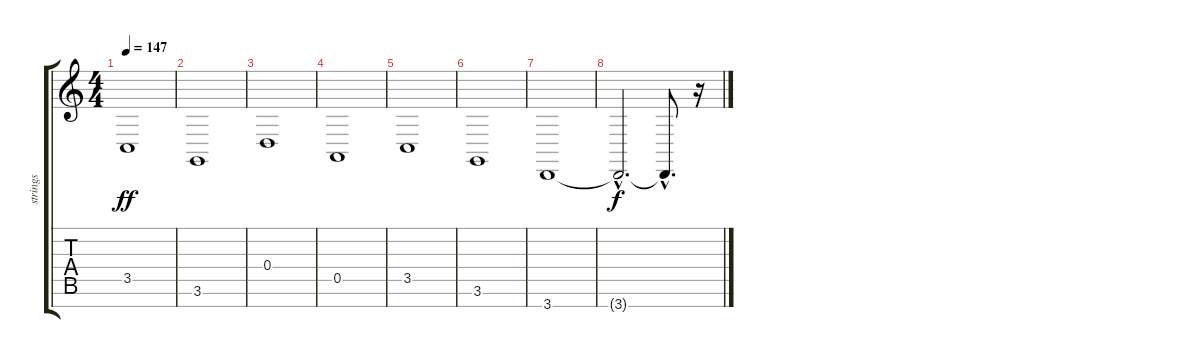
\track ("strings" "strings") {instrument stringensemble1}
\staff {score tabs}
\tuning (E4 B3 G3 D3 A2 E2 B1) {hide}
\ts (4 4)
\tempo 147
\clef g2
\ks c
3.5.1{dy ff} |
3.6.1 |
0.4.1 |
0.5.1 |
3.5.1 |
3.6.1 |
3.7.1 |
3.7{hac t}.2{d dy f} 3.7{hac t}.8{d} r.16
